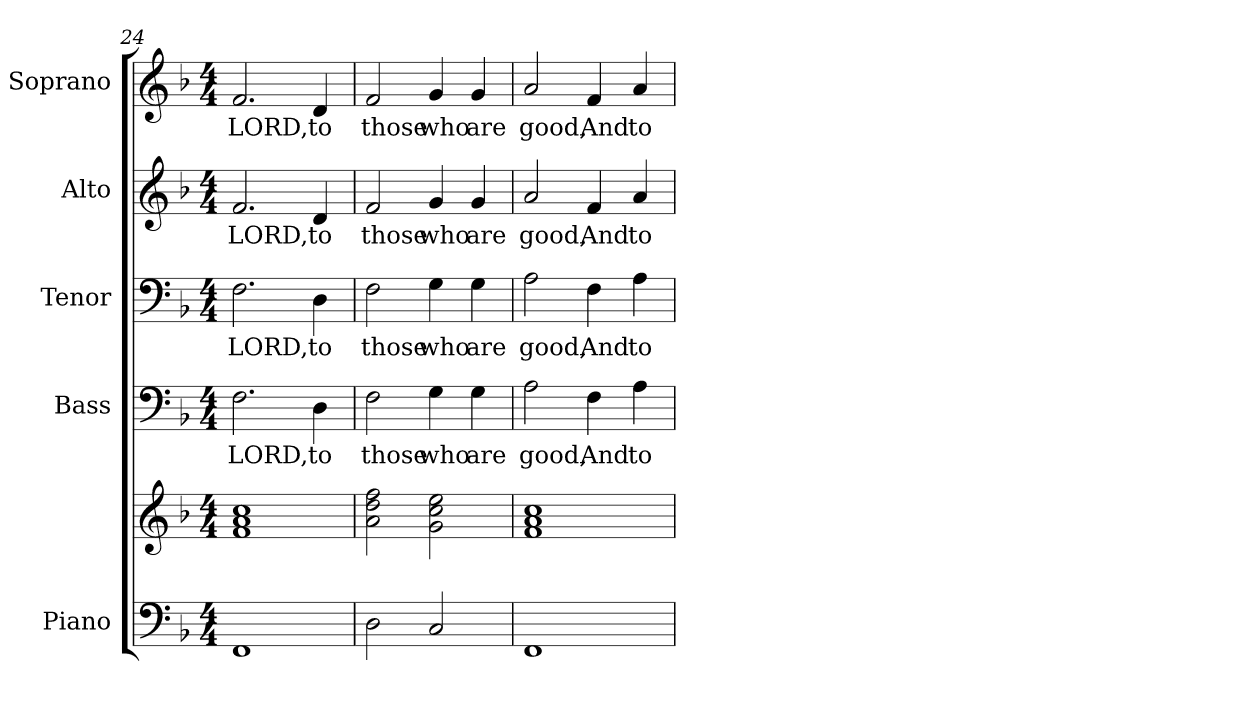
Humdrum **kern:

**kern	**kern	**kern	**text	**kern	**text	**kern	**text	**kern	**text
*part5	*part5	*part4	*part4	*part3	*part3	*part2	*part2	*part1	*part1
*staff6	*staff5	*staff4	*staff4	*staff3	*staff3	*staff2	*staff2	*staff1	*staff1
*I"Piano	*	*I"Bass	*	*I"Tenor	*	*I"Alto	*	*I"Soprano	*
*I'Pno.	*	*I'B.	*	*I'T.	*	*I'A.	*	*I'S.	*
*clefF4	*clefG2	*clefF4	*	*clefF4	*	*clefG2	*	*clefG2	*
*k[b-]	*k[b-]	*k[b-]	*	*k[b-]	*	*k[b-]	*	*k[b-]	*
*F:	*F:	*F:	*	*F:	*	*F:	*	*F:	*
*M4/4	*M4/4	*M4/4	*	*M4/4	*	*M4/4	*	*M4/4	*
=24	=24	=24	=24	=24	=24	=24	=24	=24	=24
!	!	!	!LO:LY:b:color=#000000	!	!	!	!	!	!
!	!	!	!	!	!LO:LY:b:color=#000000	!	!	!	!
!	!	!	!	!	!	!	!LO:LY:b:color=#000000	!	!
!	!	!	!	!	!	!	!	!	!LO:LY:b:color=#000000
1FFi	1fi 1ai 1cci	2.Fi\	LORD,	2.Fi\	LORD,	2.fi/	LORD,	2.fi/	LORD,
!	!	!	!LO:LY:b:color=#000000	!	!	!	!	!	!
!	!	!	!	!	!LO:LY:b:color=#000000	!	!	!	!
!	!	!	!	!	!	!	!LO:LY:b:color=#000000	!	!
!	!	!	!	!	!	!	!	!	!LO:LY:b:color=#000000
.	.	4Di\	to	4Di\	to	4di/	to	4di/	to
!!LO:PB:g=z
=25	=25	=25	=25	=25	=25	=25	=25	=25	=25
!	!	!	!LO:LY:b:color=#000000	!	!	!	!	!	!
!	!	!	!	!	!LO:LY:b:color=#000000	!	!	!	!
!	!	!	!	!	!	!	!LO:LY:b:color=#000000	!	!
!	!	!	!	!	!	!	!	!	!LO:LY:b:color=#000000
2Di\	2ai\ 2ddi 2ffi	2Fi\	those	2Fi\	those	2fi/	those	2fi/	those
!	!	!	!LO:LY:b:color=#000000	!	!	!	!	!	!
!	!	!	!	!	!LO:LY:b:color=#000000	!	!	!	!
!	!	!	!	!	!	!	!LO:LY:b:color=#000000	!	!
!	!	!	!	!	!	!	!	!	!LO:LY:b:color=#000000
2Ci/	2gi\ 2cci 2eei	4Gi\	who	4Gi\	who	4gi/	who	4gi/	who
!	!	!	!LO:LY:b:color=#000000	!	!	!	!	!	!
!	!	!	!	!	!LO:LY:b:color=#000000	!	!	!	!
!	!	!	!	!	!	!	!LO:LY:b:color=#000000	!	!
!	!	!	!	!	!	!	!	!	!LO:LY:b:color=#000000
.	.	4Gi\	are	4Gi\	are	4gi/	are	4gi/	are
=26	=26	=26	=26	=26	=26	=26	=26	=26	=26
!	!	!	!LO:LY:b:color=#000000	!	!	!	!	!	!
!	!	!	!	!	!LO:LY:b:color=#000000	!	!	!	!
!	!	!	!	!	!	!	!LO:LY:b:color=#000000	!	!
!	!	!	!	!	!	!	!	!	!LO:LY:b:color=#000000
1FFi	1fi 1ai 1cci	2Ai\	good,	2Ai\	good,	2ai/	good,	2ai/	good,
!	!	!	!LO:LY:b:color=#000000	!	!	!	!	!	!
!	!	!	!	!	!LO:LY:b:color=#000000	!	!	!	!
!	!	!	!	!	!	!	!LO:LY:b:color=#000000	!	!
!	!	!	!	!	!	!	!	!	!LO:LY:b:color=#000000
.	.	4Fi\	And	4Fi\	And	4fi/	And	4fi/	And
!	!	!	!LO:LY:b:color=#000000	!	!	!	!	!	!
!	!	!	!	!	!LO:LY:b:color=#000000	!	!	!	!
!	!	!	!	!	!	!	!LO:LY:b:color=#000000	!	!
!	!	!	!	!	!	!	!	!	!LO:LY:b:color=#000000
.	.	4Ai\	to	4Ai\	to	4ai/	to	4ai/	to
=	=	=	=	=	=	=	=	=	=
*-	*-	*-	*-	*-	*-	*-	*-	*-	*-
